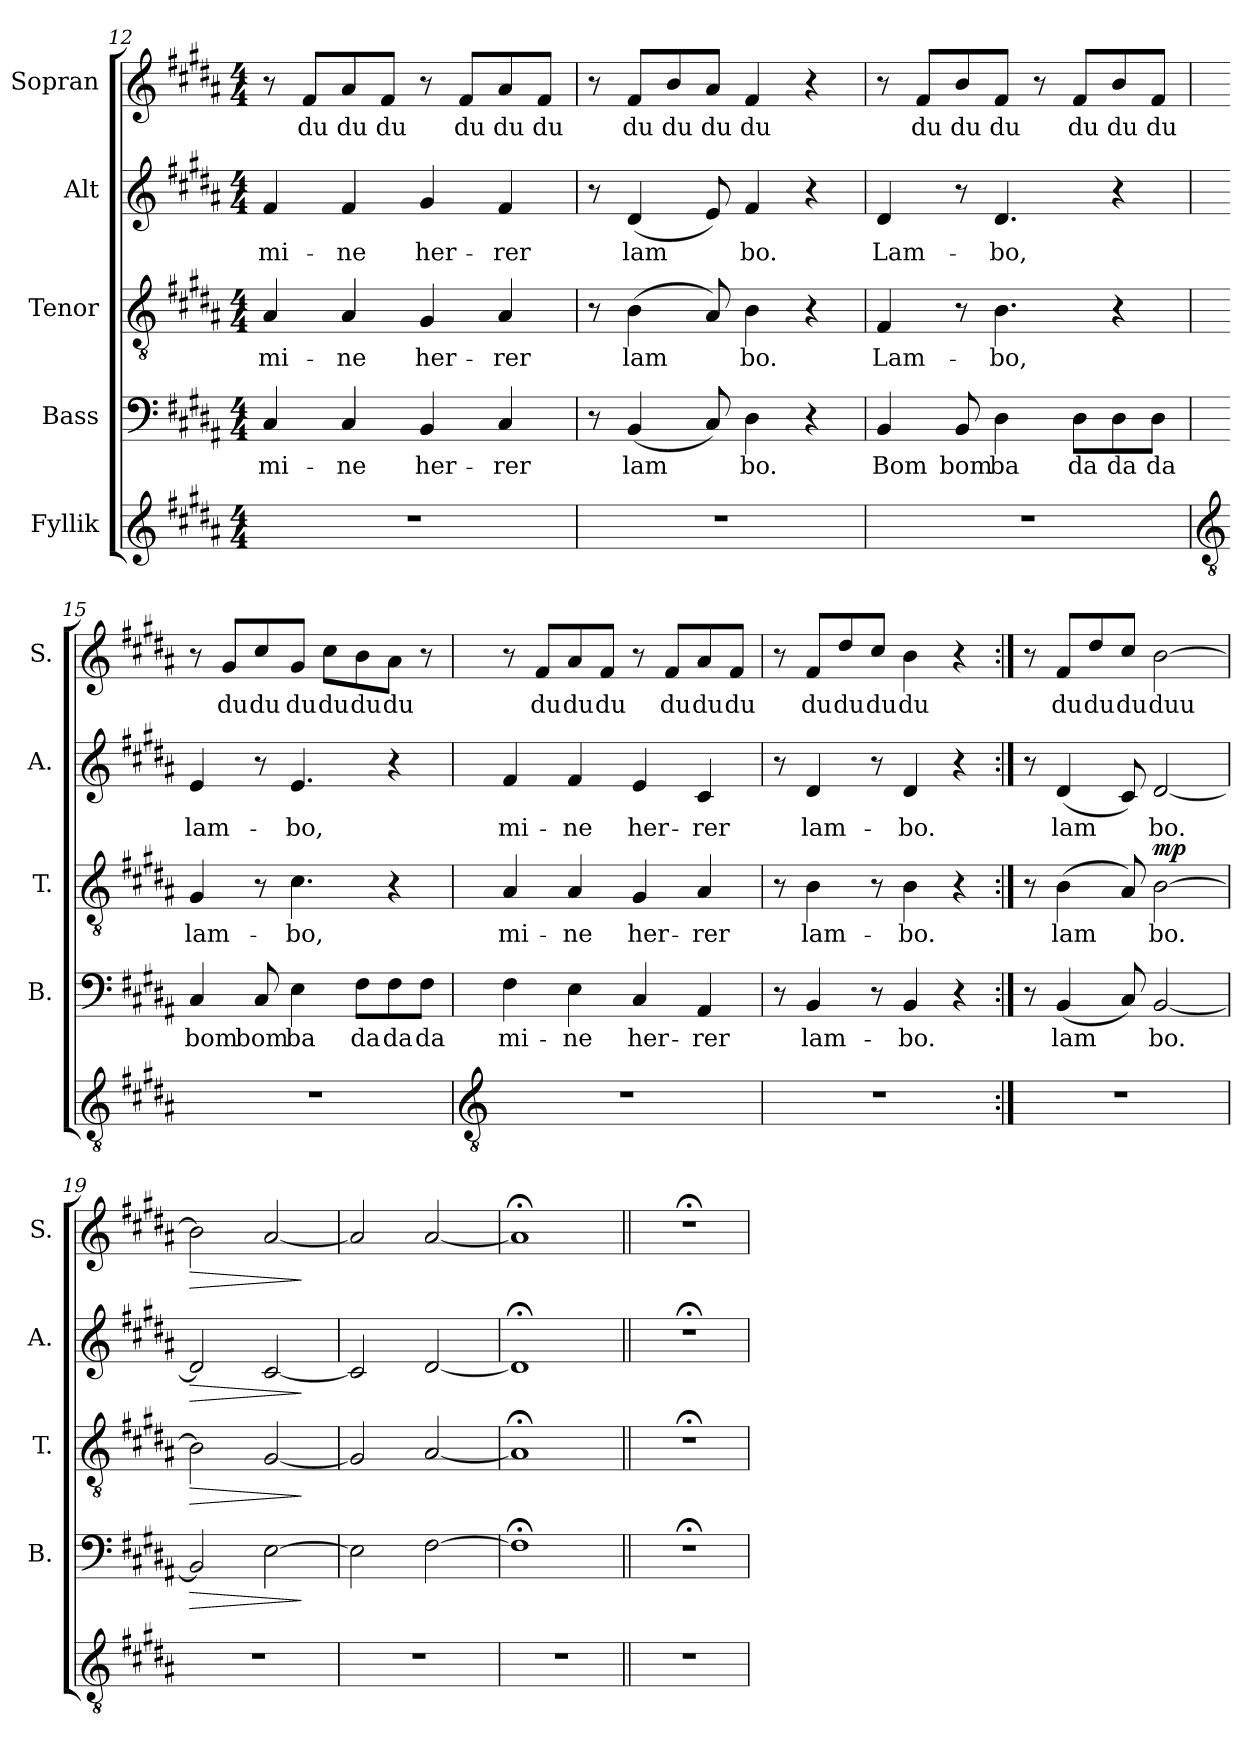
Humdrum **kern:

**kern	**kern	**text	**dynam	**kern	**text	**dynam	**kern	**text	**dynam	**kern	**text	**dynam
*part5	*part4	*part4	*part4	*part3	*part3	*part3	*part2	*part2	*part2	*part1	*part1	*part1
*staff5	*staff4	*staff4	*staff4	*staff3	*staff3	*staff3	*staff2	*staff2	*staff2	*staff1	*staff1	*staff1
*I"Fyllik	*I"Bass	*	*	*I"Tenor	*	*	*I"Alt	*	*	*I"Sopran	*	*
*	*I'B.	*	*	*I'T.	*	*	*I'A.	*	*	*I'S.	*	*
*clefG2	*clefF4	*	*	*clefGv2	*	*	*clefG2	*	*	*clefG2	*	*
*k[f#c#g#d#a#]	*k[f#c#g#d#a#]	*	*	*k[f#c#g#d#a#]	*	*	*k[f#c#g#d#a#]	*	*	*k[f#c#g#d#a#]	*	*
*M4/4	*M4/4	*	*	*M4/4	*	*	*M4/4	*	*	*M4/4	*	*
=12	=12	=12	=12	=12	=12	=12	=12	=12	=12	=12	=12	=12
!	!	!LO:LY:b	!	!	!LO:LY:b	!	!	!LO:LY:b	!	!	!	!
1r	4C#/	mi-	.	4A#/	mi-	.	4f#/	mi-	.	8r	.	.
!	!	!	!	!	!	!	!	!	!	!	!LO:LY:b	!
.	.	.	.	.	.	.	.	.	.	8f#/L	du	.
!	!	!LO:LY:b	!	!	!LO:LY:b	!	!	!LO:LY:b	!	!	!LO:LY:b	!
.	4C#/	-ne	.	4A#/	-ne	.	4f#/	-ne	.	8a#/	du	.
!	!	!	!	!	!	!	!	!	!	!	!LO:LY:b	!
.	.	.	.	.	.	.	.	.	.	8f#/J	du	.
!	!	!LO:LY:b	!	!	!LO:LY:b	!	!	!LO:LY:b	!	!	!	!
.	4BB/	her-	.	4G#/	her-	.	4g#/	her-	.	8r	.	.
!	!	!	!	!	!	!	!	!	!	!	!LO:LY:b	!
.	.	.	.	.	.	.	.	.	.	8f#/L	du	.
!	!	!LO:LY:b	!	!	!LO:LY:b	!	!	!LO:LY:b	!	!	!LO:LY:b	!
.	4C#/	-rer	.	4A#/	-rer	.	4f#/	-rer	.	8a#/	du	.
!	!	!	!	!	!	!	!	!	!	!	!LO:LY:b	!
.	.	.	.	.	.	.	.	.	.	8f#/J	du	.
=13	=13	=13	=13	=13	=13	=13	=13	=13	=13	=13	=13	=13
1r	8r	.	.	8r	.	.	8r	.	.	8r	.	.
!	!	!LO:LY:b	!	!	!LO:LY:b	!	!	!LO:LY:b	!	!	!LO:LY:b	!
.	(<4BB/	lam	.	(>4B\	lam	.	(<4d#/	lam	.	8f#/L	du	.
!	!	!	!	!	!	!	!	!	!	!	!LO:LY:b	!
.	.	.	.	.	.	.	.	.	.	8b/	du	.
!	!	!	!	!	!	!	!	!	!	!	!LO:LY:b	!
.	8C#/)	.	.	8A#/)	.	.	8e/)	.	.	8a#/J	du	.
!	!	!LO:LY:b	!	!	!LO:LY:b	!	!	!LO:LY:b	!	!	!LO:LY:b	!
.	4D#\	bo.	.	4B\	bo.	.	4f#/	bo.	.	4f#/	du	.
.	4r	.	.	4r	.	.	4r	.	.	4r	.	.
=14	=14	=14	=14	=14	=14	=14	=14	=14	=14	=14	=14	=14
!	!	!LO:LY:b	!	!	!LO:LY:b	!	!	!LO:LY:b	!	!	!	!
1r	4BB/	Bom	.	4F#/	Lam-	.	4d#/	Lam-	.	8r	.	.
!	!	!	!	!	!	!	!	!	!	!	!LO:LY:b	!
.	.	.	.	.	.	.	.	.	.	8f#/L	du	.
!	!	!LO:LY:b	!	!	!	!	!	!	!	!	!LO:LY:b	!
.	8BB/	bom	.	8r	.	.	8r	.	.	8b/	du	.
!	!	!LO:LY:b	!	!	!LO:LY:b	!	!	!LO:LY:b	!	!	!LO:LY:b	!
.	4D#\	ba	.	4.B\	-bo,	.	4.d#/	-bo,	.	8f#/J	du	.
.	.	.	.	.	.	.	.	.	.	8r	.	.
!	!	!LO:LY:b	!	!	!	!	!	!	!	!	!LO:LY:b	!
.	8D#\L	da	.	.	.	.	.	.	.	8f#/L	du	.
!	!	!LO:LY:b	!	!	!	!	!	!	!	!	!LO:LY:b	!
.	8D#\	da	.	4r	.	.	4r	.	.	8b/	du	.
!	!	!LO:LY:b	!	!	!	!	!	!	!	!	!LO:LY:b	!
.	8D#\J	da	.	.	.	.	.	.	.	8f#/J	du	.
=15	=15	=15	=15	=15	=15	=15	=15	=15	=15	=15	=15	=15
*clefGv2	*	*	*	*	*	*	*	*	*	*	*	*
!	!	!LO:LY:b	!	!	!LO:LY:b	!	!	!LO:LY:b	!	!	!	!
1r	4C#/	bom	.	4G#/	lam-	.	4e/	lam-	.	8r	.	.
!	!	!	!	!	!	!	!	!	!	!	!LO:LY:b	!
.	.	.	.	.	.	.	.	.	.	8g#/L	du	.
!	!	!LO:LY:b	!	!	!	!	!	!	!	!	!LO:LY:b	!
.	8C#/	bom	.	8r	.	.	8r	.	.	8cc#/	du	.
!	!	!LO:LY:b	!	!	!LO:LY:b	!	!	!LO:LY:b	!	!	!LO:LY:b	!
.	4E\	ba	.	4.c#\	-bo,	.	4.e/	-bo,	.	8g#/J	du	.
!	!	!	!	!	!	!	!	!	!	!	!LO:LY:b	!
.	.	.	.	.	.	.	.	.	.	8cc#\L	du	.
!	!	!LO:LY:b	!	!	!	!	!	!	!	!	!LO:LY:b	!
.	8F#\L	da	.	.	.	.	.	.	.	8b\	du	.
!	!	!LO:LY:b	!	!	!	!	!	!	!	!	!LO:LY:b	!
.	8F#\	da	.	4r	.	.	4r	.	.	8a#\J	du	.
!	!	!LO:LY:b	!	!	!	!	!	!	!	!	!	!
.	8F#\J	da	.	.	.	.	.	.	.	8r	.	.
=16	=16	=16	=16	=16	=16	=16	=16	=16	=16	=16	=16	=16
*clefGv2	*	*	*	*	*	*	*	*	*	*	*	*
!	!	!LO:LY:b	!	!	!LO:LY:b	!	!	!LO:LY:b	!	!	!	!
1r	4F#\	mi-	.	4A#/	mi-	.	4f#/	mi-	.	8r	.	.
!	!	!	!	!	!	!	!	!	!	!	!LO:LY:b	!
.	.	.	.	.	.	.	.	.	.	8f#/L	du	.
!	!	!LO:LY:b	!	!	!LO:LY:b	!	!	!LO:LY:b	!	!	!LO:LY:b	!
.	4E\	-ne	.	4A#/	-ne	.	4f#/	-ne	.	8a#/	du	.
!	!	!	!	!	!	!	!	!	!	!	!LO:LY:b	!
.	.	.	.	.	.	.	.	.	.	8f#/J	du	.
!	!	!LO:LY:b	!	!	!LO:LY:b	!	!	!LO:LY:b	!	!	!	!
.	4C#/	her-	.	4G#/	her-	.	4e/	her-	.	8r	.	.
!	!	!	!	!	!	!	!	!	!	!	!LO:LY:b	!
.	.	.	.	.	.	.	.	.	.	8f#/L	du	.
!	!	!LO:LY:b	!	!	!LO:LY:b	!	!	!LO:LY:b	!	!	!LO:LY:b	!
.	4AA#/	-rer	.	4A#/	-rer	.	4c#/	-rer	.	8a#/	du	.
!	!	!	!	!	!	!	!	!	!	!	!LO:LY:b	!
.	.	.	.	.	.	.	.	.	.	8f#/J	du	.
!!LO:PB:g=z
=17	=17	=17	=17	=17	=17	=17	=17	=17	=17	=17	=17	=17
1r	8r	.	.	8r	.	.	8r	.	.	8r	.	.
!	!	!LO:LY:b	!	!	!LO:LY:b	!	!	!LO:LY:b	!	!	!LO:LY:b	!
.	4BB/	lam-	.	4B\	lam-	.	4d#/	lam-	.	8f#/L	du	.
!	!	!	!	!	!	!	!	!	!	!	!LO:LY:b	!
.	.	.	.	.	.	.	.	.	.	8dd#/	du	.
!	!	!	!	!	!	!	!	!	!	!	!LO:LY:b	!
.	8r	.	.	8r	.	.	8r	.	.	8cc#/J	du	.
!	!	!LO:LY:b	!	!	!LO:LY:b	!	!	!LO:LY:b	!	!	!LO:LY:b	!
.	4BB/	-bo.	.	4B\	-bo.	.	4d#/	-bo.	.	4b\	du	.
.	4r	.	.	4r	.	.	4r	.	.	4r	.	.
=18:|!	=18:|!	=18:|!	=18:|!	=18:|!	=18:|!	=18:|!	=18:|!	=18:|!	=18:|!	=18:|!	=18:|!	=18:|!
1r	8r	.	.	8r	.	.	8r	.	.	8r	.	.
!	!	!LO:LY:b	!	!	!LO:LY:b	!	!	!LO:LY:b	!	!	!LO:LY:b	!
.	(<4BB/	-lam	.	(>4B\	lam	.	(<4d#/	lam	.	8f#/L	du	.
!	!	!	!	!	!	!	!	!	!	!	!LO:LY:b	!
.	.	.	.	.	.	.	.	.	.	8dd#/	du	.
!	!	!	!	!	!	!	!	!	!	!	!LO:LY:b	!
.	8C#/)	.	.	8A#/)	.	.	8c#/)	.	.	8cc#/J	du	.
!	!	!LO:LY:b	!	!	!LO:LY:b	!LO:DY:b	!	!LO:LY:b	!	!	!LO:LY:b	!
.	[2BB/	bo.	.	[2B\	bo.	mp	[2d#/	bo.	.	[2b\	duu	.
=19	=19	=19	=19	=19	=19	=19	=19	=19	=19	=19	=19	=19
!	!	!	!LO:HP:b	!	!	!LO:HP:b	!	!	!LO:HP:b	!	!	!LO:HP:b
1r	2BB/]	.	>	2B\]	.	>	2d#/]	.	>	2b\]	.	>
.	[2E\	.	.	[2G#/	.	.	[2c#/	.	.	[2a#/	.	.
.	.	.	]	.	.	]	.	.	]	.	.	]
=20	=20	=20	=20	=20	=20	=20	=20	=20	=20	=20	=20	=20
1r	2E\]	.	.	2G#/]	.	.	2c#/]	.	.	2a#/]	.	.
.	[2F#\	.	.	[2A#/	.	.	[2d#/	.	.	[2a#/	.	.
=21	=21	=21	=21	=21	=21	=21	=21	=21	=21	=21	=21	=21
1r	1F#;<]	.	.	1A#;<]	.	.	1d#;<]	.	.	1a#;<]	.	.
=22||	=22||	=22||	=22||	=22||	=22||	=22||	=22||	=22||	=22||	=22||	=22||	=22||
1r	1r;<	.	.	1r;<	.	.	1r;<	.	.	1r;<	.	.
=	=	=	=	=	=	=	=	=	=	=	=	=
*-	*-	*-	*-	*-	*-	*-	*-	*-	*-	*-	*-	*-
